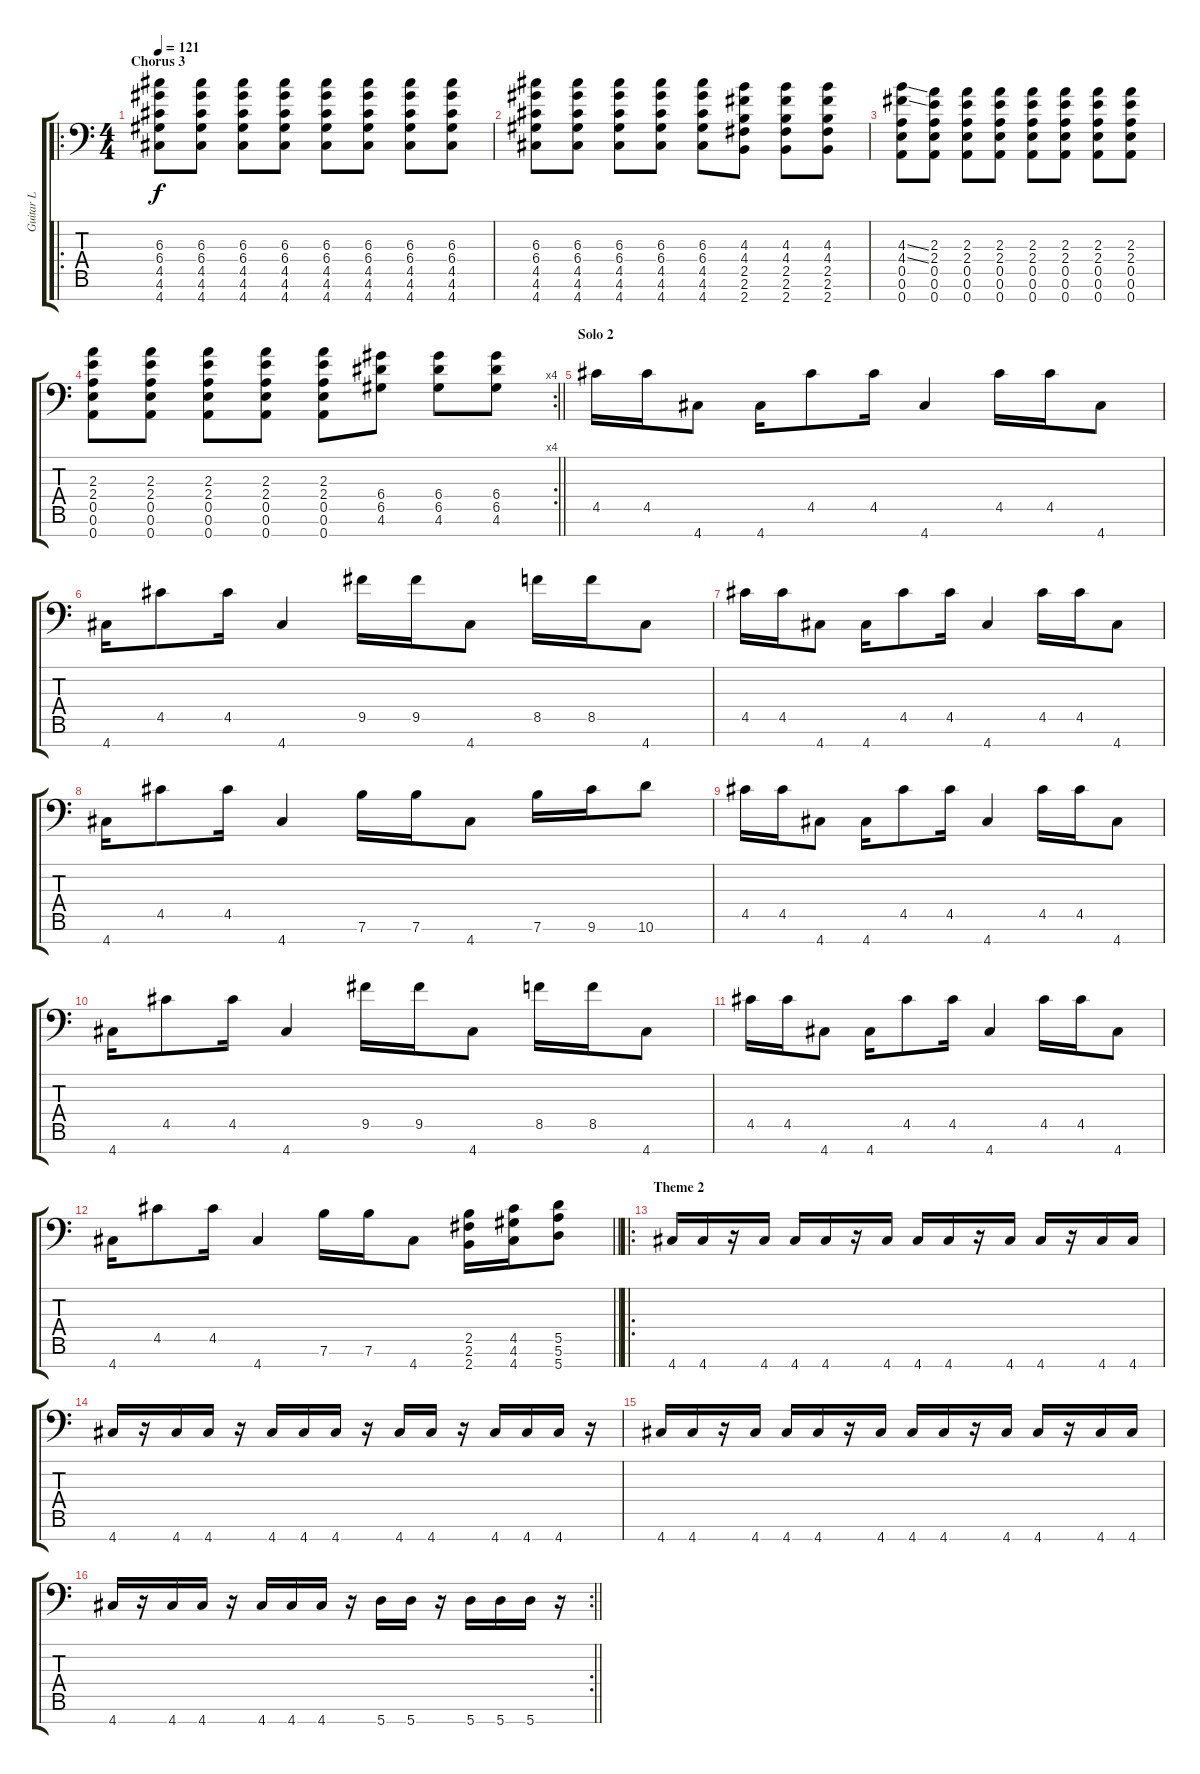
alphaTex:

\track ("Guitar L" "Guitar L") {instrument distortionguitar}
\staff {score tabs}
\tuning (E4 B3 G3 D3 A2 E2 A1) {hide}
\ro
\ts (4 4)
\section ("" "Chorus 3")
\tempo 121
\clef f4
\ks c
(6.3 6.4 4.5 4.6 4.7).8{dy f} (6.3 6.4 4.5 4.6 4.7).8 (6.3 6.4 4.5 4.6 4.7).8 (6.3 6.4 4.5 4.6 4.7).8 (6.3 6.4 4.5 4.6 4.7).8 (6.3 6.4 4.5 4.6 4.7).8 (6.3 6.4 4.5 4.6 4.7).8 (6.3 6.4 4.5 4.6 4.7).8 |
(6.3 6.4 4.5 4.6 4.7).8 (6.3 6.4 4.5 4.6 4.7).8 (6.3 6.4 4.5 4.6 4.7).8 (6.3 6.4 4.5 4.6 4.7).8 (6.3 6.4 4.5 4.6 4.7).8 (4.3 4.4 2.5 2.6 2.7).8 (4.3 4.4 2.5 2.6 2.7).8 (4.3 4.4 2.5 2.6 2.7).8 |
(4.3{ss} 4.4{ss} 0.5 0.6 0.7).8 (2.3 2.4 0.5 0.6 0.7).8 (2.3 2.4 0.5 0.6 0.7).8 (2.3 2.4 0.5 0.6 0.7).8 (2.3 2.4 0.5 0.6 0.7).8 (2.3 2.4 0.5 0.6 0.7).8 (2.3 2.4 0.5 0.6 0.7).8 (2.3 2.4 0.5 0.6 0.7).8 |
\rc 4
\barLineRight lightlight
(2.3 2.4 0.5 0.6 0.7).8 (2.3 2.4 0.5 0.6 0.7).8 (2.3 2.4 0.5 0.6 0.7).8 (2.3 2.4 0.5 0.6 0.7).8 (2.3 2.4 0.5 0.6 0.7).8 (6.4 6.5 4.6).8 (6.4 6.5 4.6).8 (6.4 6.5 4.6).8 |
\section ("" "Solo 2")
4.5.16 4.5.16 4.7.8 4.7.16 4.5.8 4.5.16 4.7.4 4.5.16 4.5.16 4.7.8 |
4.7.16 4.5.8 4.5.16 4.7.4 9.5.16 9.5.16 4.7.8 8.5.16 8.5.16 4.7.8 |
4.5.16 4.5.16 4.7.8 4.7.16 4.5.8 4.5.16 4.7.4 4.5.16 4.5.16 4.7.8 |
4.7.16 4.5.8 4.5.16 4.7.4 7.6.16 7.6.16 4.7.8 7.6.16 9.6.16 10.6.8 |
4.5.16 4.5.16 4.7.8 4.7.16 4.5.8 4.5.16 4.7.4 4.5.16 4.5.16 4.7.8 |
4.7.16 4.5.8 4.5.16 4.7.4 9.5.16 9.5.16 4.7.8 8.5.16 8.5.16 4.7.8 |
4.5.16 4.5.16 4.7.8 4.7.16 4.5.8 4.5.16 4.7.4 4.5.16 4.5.16 4.7.8 |
\barLineRight lightlight
4.7.16 4.5.8 4.5.16 4.7.4 7.6.16 7.6.16 4.7.8 (2.5 2.6 2.7).16 (4.5 4.6 4.7).16 (5.5 5.6 5.7).8 |
\ro
\section ("" "Theme 2")
4.7.16 4.7.16 r.16 4.7.16 4.7.16 4.7.16 r.16 4.7.16 4.7.16 4.7.16 r.16 4.7.16 4.7.16 r.16 4.7.16 4.7.16 |
4.7.16 r.16 4.7.16 4.7.16 r.16 4.7.16 4.7.16 4.7.16 r.16 4.7.16 4.7.16 r.16 4.7.16 4.7.16 4.7.16 r.16 |
4.7.16 4.7.16 r.16 4.7.16 4.7.16 4.7.16 r.16 4.7.16 4.7.16 4.7.16 r.16 4.7.16 4.7.16 r.16 4.7.16 4.7.16 |
\rc 2
\barLineRight lightlight
4.7.16 r.16 4.7.16 4.7.16 r.16 4.7.16 4.7.16 4.7.16 r.16 5.7.16 5.7.16 r.16 5.7.16 5.7.16 5.7.16 r.16
